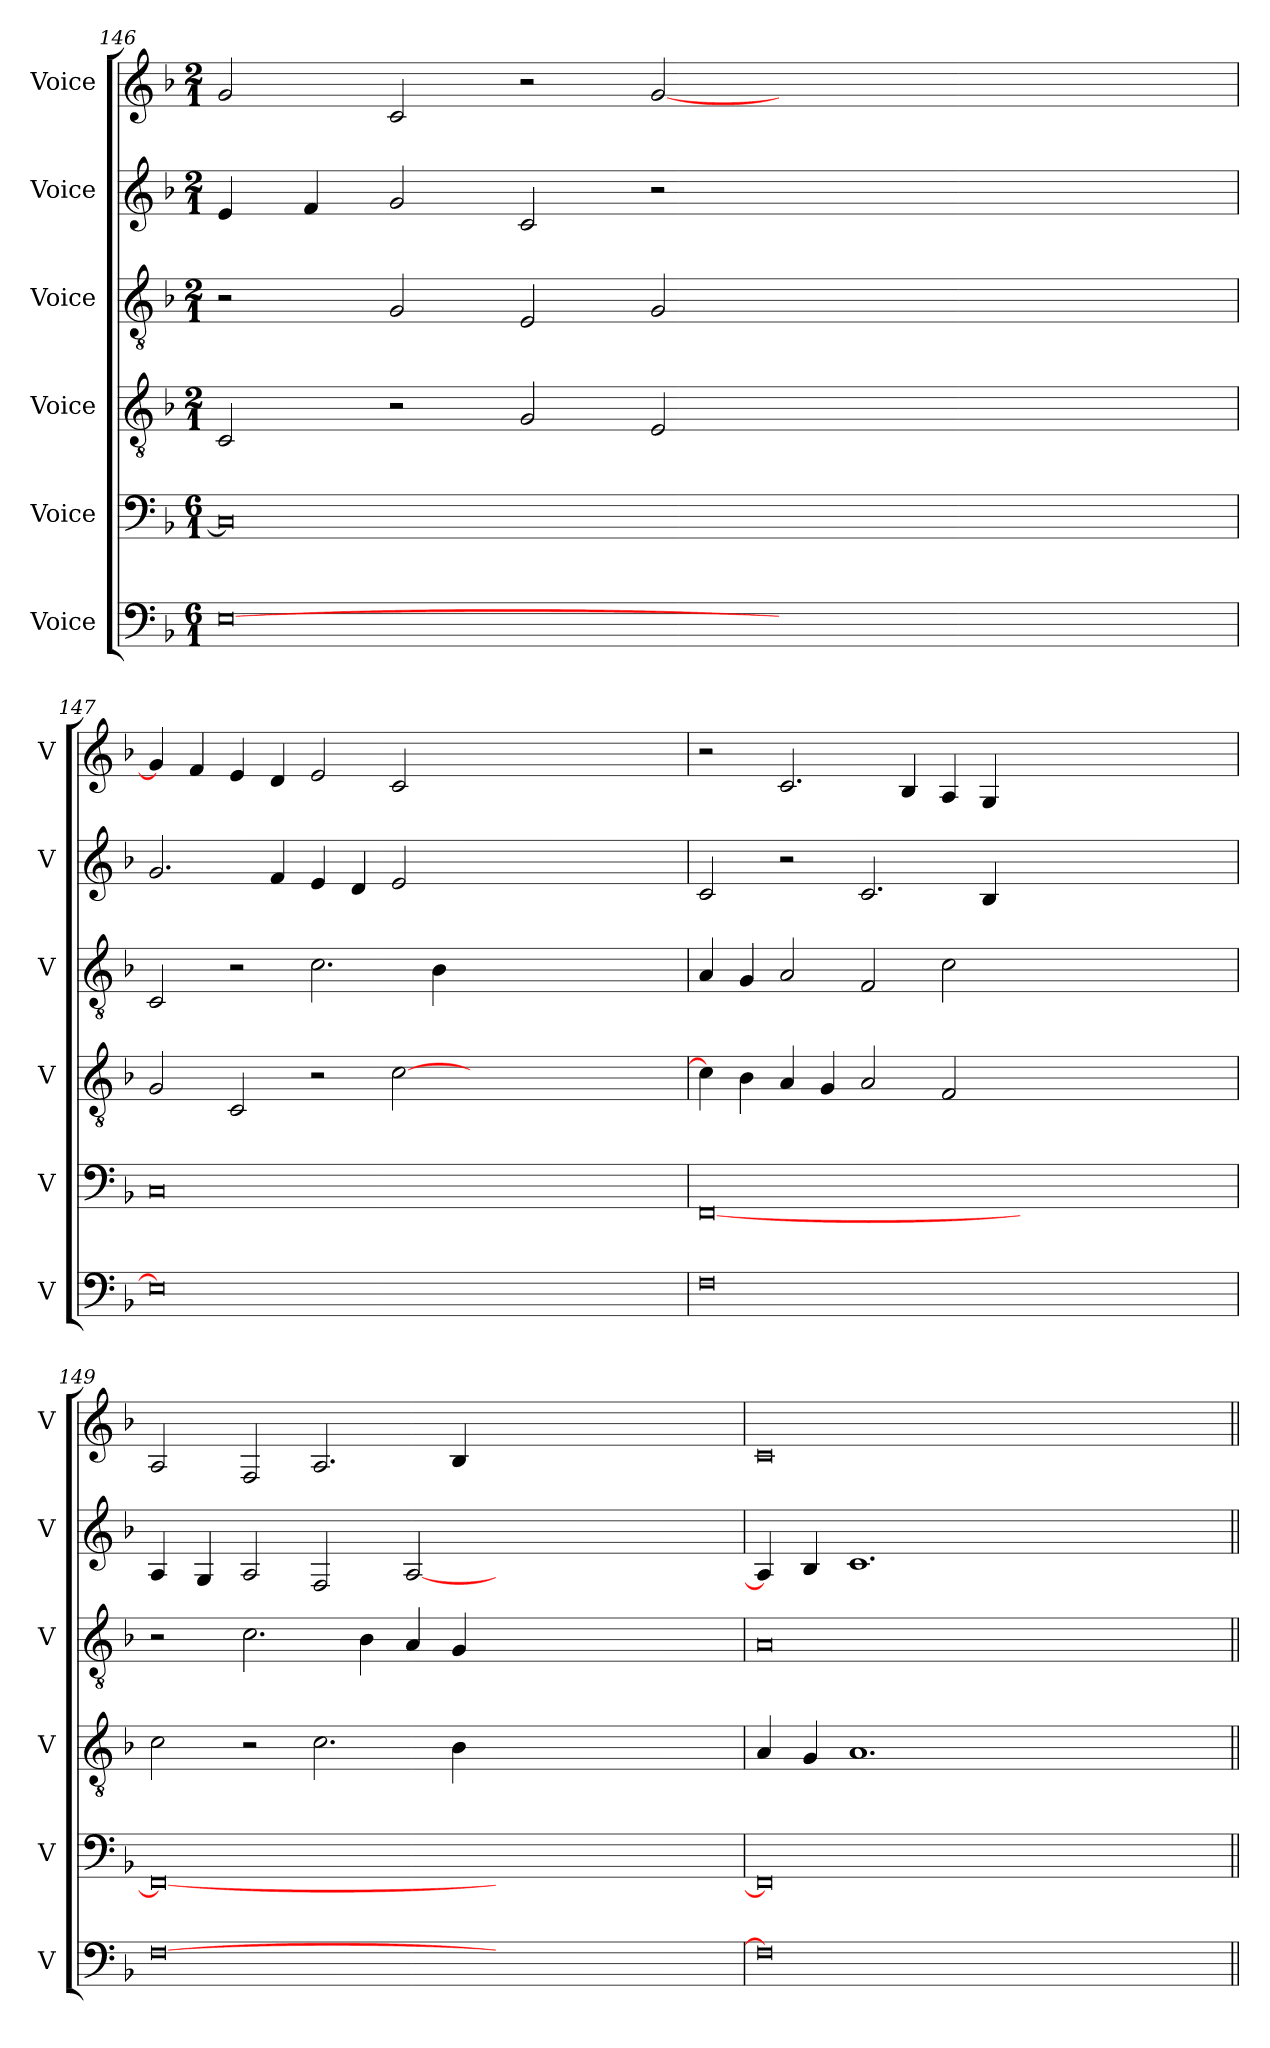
**kern	**kern	**kern	**kern	**kern	**kern
*part6	*part5	*part4	*part3	*part2	*part1
*staff6	*staff5	*staff4	*staff3	*staff2	*staff1
*I"Voice	*I"Voice	*I"Voice	*I"Voice	*I"Voice	*I"Voice
*I'V	*I'V	*I'V	*I'V	*I'V	*I'V
!!LO:LB:g=z
*clefF4	*clefF4	*clefGv2	*clefGv2	*clefG2	*clefG2
*k[b-]	*k[b-]	*k[b-]	*k[b-]	*k[b-]	*k[b-]
*M6/1	*M6/1	*M2/1	*M2/1	*M2/1	*M2/1
=146	=146	=146	=146	=146	=146
[0E	0C]	2C/	2r	4e/	2g/
.	.	.	.	4f/	.
.	.	2r	2G/	2g/	2c/
.	.	2G/	2E/	2c/	2r
.	.	2E/	2G/	2r	[2g/
00ryy	00ryy	00ryy	00ryy	00ryy	00ryy
=147	=147	=147	=147	=147	=147
0E]	0C	2G/	2C/	2.g/	4g/]
.	.	.	.	.	4f/
.	.	2C/	2r	.	4e/
.	.	.	.	4f/	4d/
.	.	2r	2.c\	4e/	2e/
.	.	.	.	4d/	.
.	.	[2c\	.	2e/	2c/
.	.	.	4B-\	.	.
00ryy	00ryy	00ryy	00ryy	00ryy	00ryy
!!LO:PB:g=z
=148	=148	=148	=148	=148	=148
0F	[0FF	4c\]	4A/	2c/	2r
.	.	4B-\	4G/	.	.
.	.	4A/	2A/	2r	2.c/
.	.	4G/	.	.	.
.	.	2A/	2F/	2.c/	.
.	.	.	.	.	4B-/
.	.	2F/	2c\	.	4A/
.	.	.	.	4B-/	4G/
00ryy	00ryy	00ryy	00ryy	00ryy	00ryy
=149	=149	=149	=149	=149	=149
[0F	0FF_	2c\	2r	4A/	2A/
.	.	.	.	4G/	.
.	.	2r	2.c\	2A/	2F/
.	.	2.c\	.	2F/	2.A/
.	.	.	4B-\	.	.
.	.	.	4A/	[2A/	.
.	.	4B-\	4G/	.	4B-/
00ryy	00ryy	00ryy	00ryy	00ryy	00ryy
!!LO:LB:g=z
=150	=150	=150	=150	=150	=150
0F]	0FF]	4A/	0A	4A/]	0c
.	.	4G/	.	4B-/	.
.	.	1.A	.	1.c	.
00ryy	00ryy	00ryy	00ryy	00ryy	00ryy
=||	=||	=||	=||	=||	=||
*-	*-	*-	*-	*-	*-
